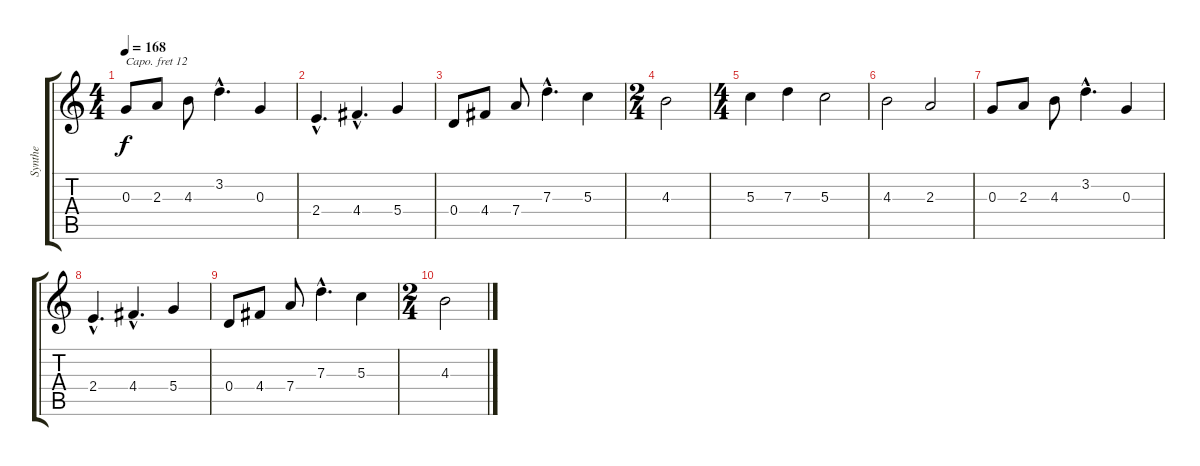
\track ("Synthe" "Synthe") {instrument choiraahs}
\staff {score tabs}
\capo 12
\tuning (E4 B3 G3 D3 A2 E2) {hide}
\ts (4 4)
\tempo 168
\clef g2
\ks c
0.3.8{dy f} 2.3.8 4.3.8 3.2{hac}.4{d} 0.3.4 |
2.4{hac}.4{d} 4.4{hac}.4{d} 5.4.4 |
0.4.8{volume 6} 4.4.8 7.4.8 7.3{hac}.4{d} 5.3.4 |
\ts (2 4)
4.3.2 |
\ts (4 4)
5.3.4 7.3.4 5.3.2 |
4.3.2 2.3.2 |
0.3.8 2.3.8 4.3.8 3.2{hac}.4{d volume 0} 0.3.4 |
2.4{hac}.4{d} 4.4{hac}.4{d} 5.4.4 |
0.4.8 4.4.8 7.4.8 7.3{hac}.4{d} 5.3.4 |
\ts (2 4)
4.3.2
